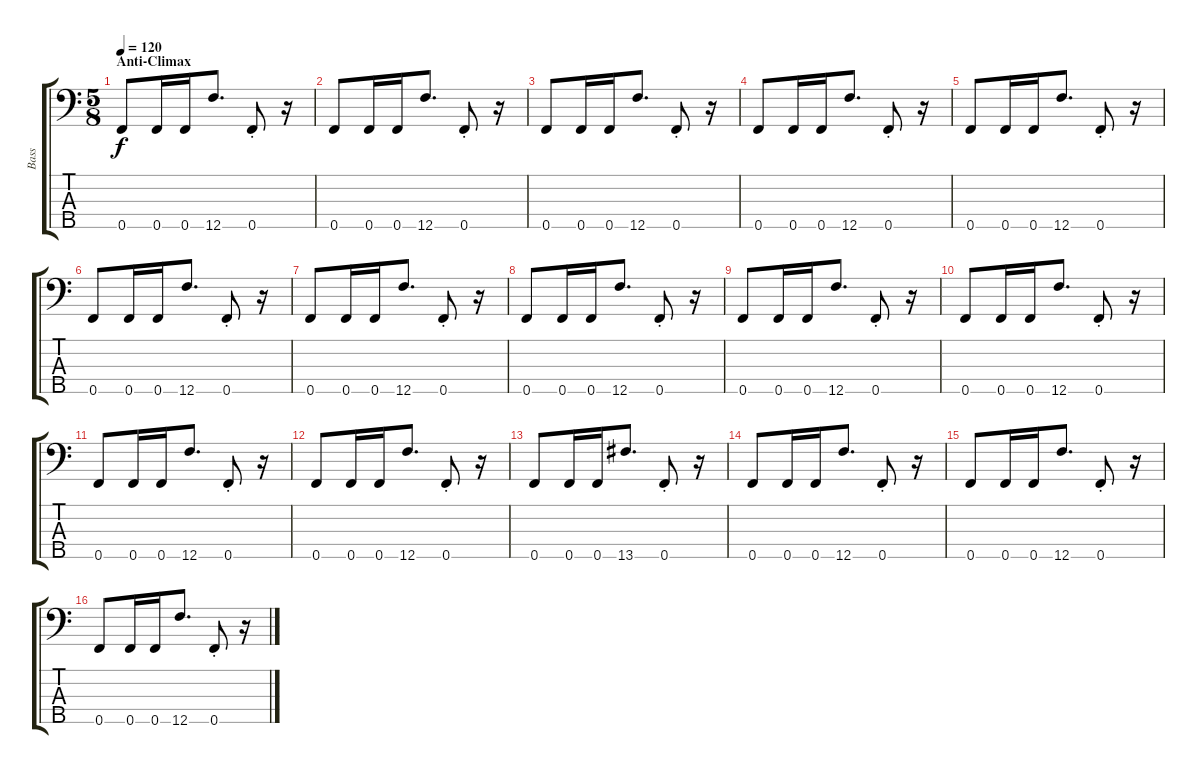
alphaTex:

\track ("Bass" "Bass") {instrument slapbass2}
\staff {score tabs}
\tuning (Db3 Ab2 Eb2 Bb1 F1) {hide}
\ts (5 8)
\section ("" "Anti-Climax")
\tempo 120
\clef f4
\ks c
0.5.8{dy f} 0.5.16 0.5.16 12.5.8{d} 0.5{st}.8 r.16 |
0.5.8 0.5.16 0.5.16 12.5.8{d} 0.5{st}.8 r.16 |
0.5.8 0.5.16 0.5.16 12.5.8{d} 0.5{st}.8 r.16 |
0.5.8 0.5.16 0.5.16 12.5.8{d} 0.5{st}.8 r.16 |
0.5.8 0.5.16 0.5.16 12.5.8{d} 0.5{st}.8 r.16 |
0.5.8 0.5.16 0.5.16 12.5.8{d} 0.5{st}.8 r.16 |
0.5.8 0.5.16 0.5.16 12.5.8{d} 0.5{st}.8 r.16 |
0.5.8 0.5.16 0.5.16 12.5.8{d} 0.5{st}.8 r.16 |
0.5.8 0.5.16 0.5.16 12.5.8{d} 0.5{st}.8 r.16 |
0.5.8 0.5.16 0.5.16 12.5.8{d} 0.5{st}.8 r.16 |
0.5.8 0.5.16 0.5.16 12.5.8{d} 0.5{st}.8 r.16 |
0.5.8 0.5.16 0.5.16 12.5.8{d} 0.5{st}.8 r.16 |
0.5.8 0.5.16 0.5.16 13.5.8{d} 0.5{st}.8 r.16 |
0.5.8 0.5.16 0.5.16 12.5.8{d} 0.5{st}.8 r.16 |
0.5.8 0.5.16 0.5.16 12.5.8{d} 0.5{st}.8 r.16 |
0.5.8 0.5.16 0.5.16 12.5.8{d} 0.5{st}.8 r.16
